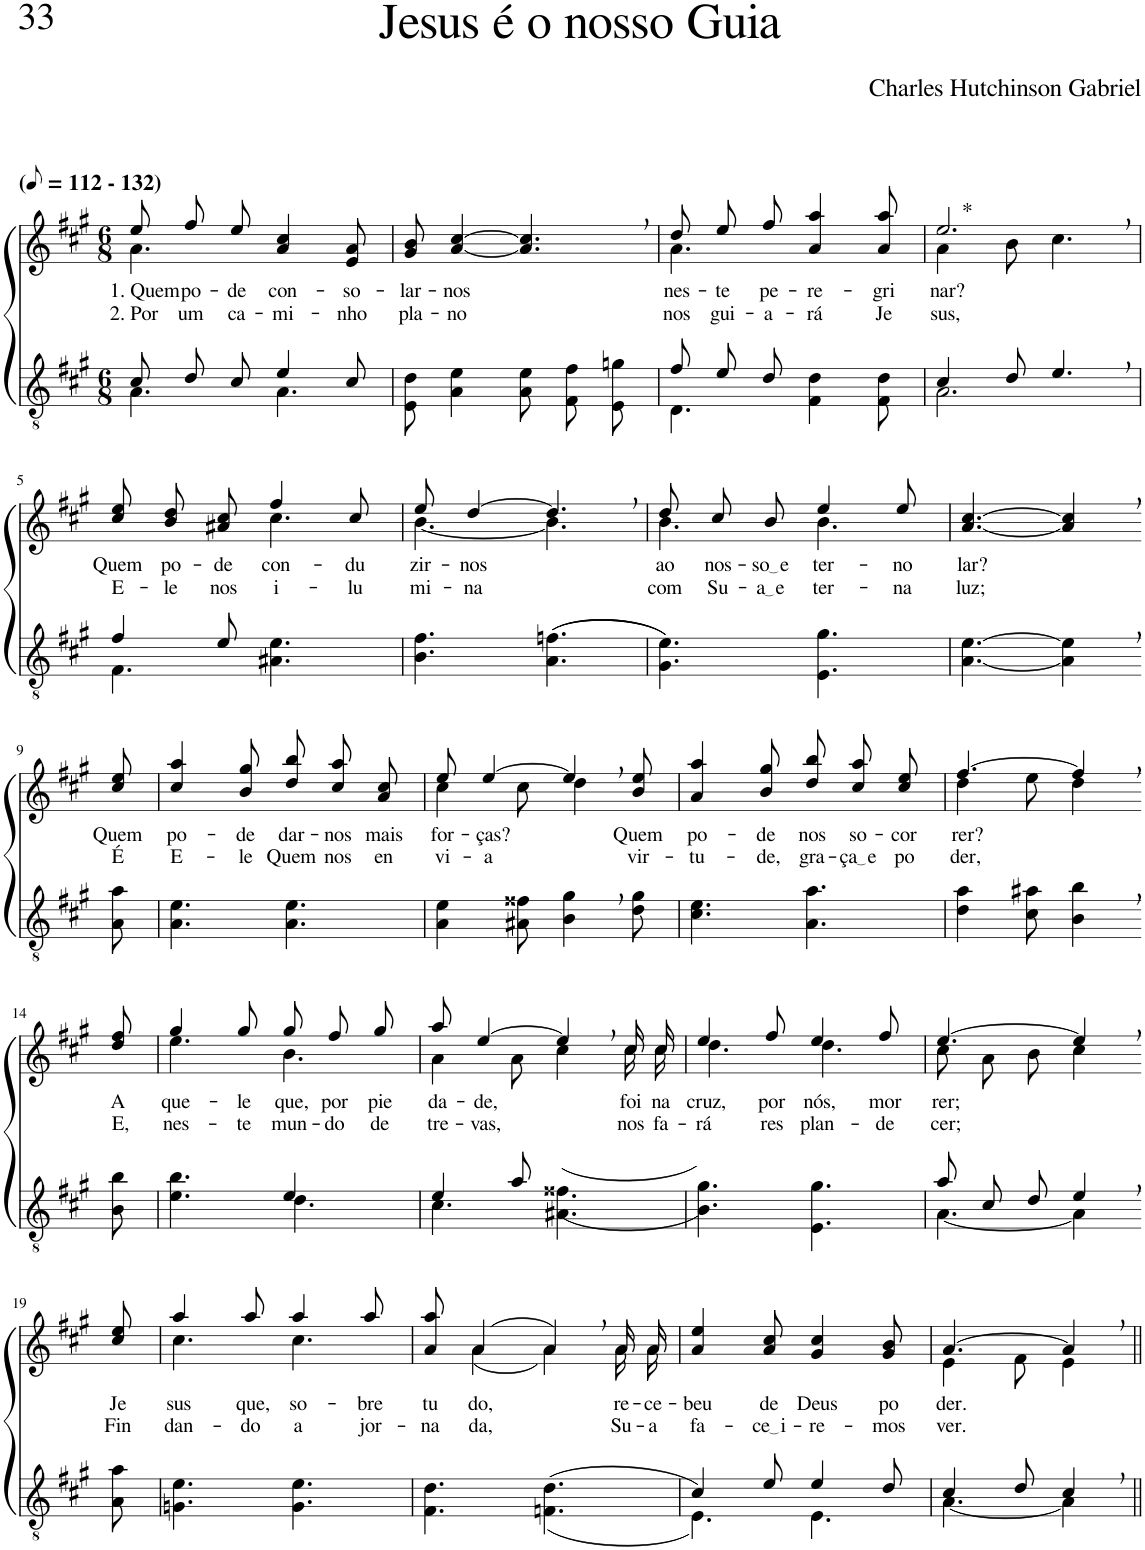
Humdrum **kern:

**kern	**kern	**text	**text	**harte
*part2	*part1	*part1	*part1	*part1
*staff2	*staff1	*staff1	*staff1	*
*I"Parte III e IV	*I"Parte I e II	*	*	*
*clefGv2	*clefG2	*	*	*
*Trd5c9	*Trd5c9	*	*	*
*k[f#c#g#]	*k[f#c#g#]	*	*	*
*M6/8	*M6/8	*	*	*
*MM56	*MM56	*	*	*
=1	=1	=1	=1	=1
*^	*^	*	*	*
!	!	!LO:TX:a:B:t=(	!	!	!	!
!	!	!LO:TX:a:B:t=- 132)	!	!	!	!
!	!	!	!	!LO:LY:b	!LO:LY:b	!
8c#/L	4.A\	8ee/L	4.a\	1. Quem	2. Por	.
!	!	!	!	!LO:LY:b	!LO:LY:b	!
8d/	.	8ff#/	.	po-	um	.
!	!	!	!	!LO:LY:b	!LO:LY:b	!
8c#/J	.	8ee/J	.	-de	ca-	.
!	!	!	!	!LO:LY:b	!LO:LY:b	!
4e/	4.A\	4a/ 4cc#/	4.ryy	con-	-mi-	.
!	!	!	!	!LO:LY:b	!LO:LY:b	!
8c#/	.	8e/ 8a/	.	-so-	-nho	.
*v	*v	*	*	*	*	*
*	*v	*v	*	*	*
=2	=2	=2	=2	=2
!	!	!LO:LY:b	!LO:LY:b	!
8E\ 8d\	8g#/ 8b/	-lar-	pla-	.
!	!	!LO:LY:b	!LO:LY:b	!
4A\ 4e\	[4a/ [4cc#/	-nos	-no	.
8A\ 8e\L	4.a/], 4.cc#/],	.	.	.
8F#\ 8f#\	.	.	.	.
8E\ 8gn\J	.	.	.	.
=3	=3	=3	=3	=3
*^	*^	*	*	*
!	!	!	!	!LO:LY:b	!LO:LY:b	!
8f#/L	4.D\	8dd/L	4.a\	nes-	nos	.
!	!	!	!	!LO:LY:b	!LO:LY:b	!
8e/	.	8ee/	.	-te	gui-	.
!	!	!	!	!LO:LY:b	!LO:LY:b	!
8d/J	.	8ff#/J	.	pe-	-a-	.
!	!	!	!	!LO:LY:b	!LO:LY:b	!
8ryy	4F#\ 4d\	4a/ 4aa/	4.ryy	-re-	-rá	.
4ryy	.	.	.	.	.	.
!	!	!	!	!LO:LY:b	!LO:LY:b	!
.	8F#\ 8d\	8a/ 8aa/	.	-gri-	Je	.
=4	=4	=4	=4	=4	=4	=4
!	!	!	!	!LO:LY:b	!LO:LY:b	!LO:H:kt=*
4c#/	2.A\	2.ee,/	4a\	-nar?	sus,	N
8d/	.	.	8b\	.	.	.
4.e,/	.	.	4.cc#\	.	.	.
!!LO:LB:g=z	!!
=5	=5	=5	=5	=5	=5	=5
!	!	!	!	!LO:LY:b	!LO:LY:b	!
4f#/	4.F#\	8cc#\ 8ee\L	4.ryy	Quem	E-	.
!	!	!	!	!LO:LY:b	!LO:LY:b	!
.	.	8b\ 8dd\	.	po-	-le	.
!	!	!	!	!LO:LY:b	!LO:LY:b	!
8e/	.	8a#X\ 8cc#\J	.	-de	nos	.
!	!	!	!	!LO:LY:b	!LO:LY:b	!
4.A#X\ 4.e\	4.ryy	4ff#/	4.cc#\	con-	i-	.
!	!	!	!	!LO:LY:b	!LO:LY:b	!
.	.	8cc#/	.	-du-	-lu	.
*v	*v	*	*	*	*	*
=6	=6	=6	=6	=6	=6
!	!	!	!LO:LY:b	!LO:LY:b	!
4.B\ 4.f#\	8ee/	[4.b\	-zir-	mi-	.
!	!	!	!LO:LY:b	!LO:LY:b	!
.	[4dd/	.	-nos	-na	.
((4.A\ 4.fn\	4.dd,/]	4.b\]	.	.	.
=7	=7	=7	=7	=7	=7
!	!	!	!LO:LY:b	!LO:LY:b	!
4.G#\ 4.e\))	8dd/L	4.b\	ao	com	.
!	!	!	!LO:LY:b	!LO:LY:b	!
.	8cc#/	.	nos-	Su-	.
!	!	!	!LO:LY:b	!LO:LY:b	!
.	8b/J	.	so e	a e	.
!	!	!	!LO:LY:b	!LO:LY:b	!
4.E\ 4.g#\	4ee/	4.b\	ter-	ter-	.
!	!	!	!LO:LY:b	!LO:LY:b	!
.	8ee/	.	-no	-na	.
*	*v	*v	*	*	*
=8	=8	=8	=8	=8
!	!	!LO:LY:b	!LO:LY:b	!
[4.A\ [4.e\	[4.a/ [4.cc#/	lar?	luz;	.
4A\], 4e\],	4a/], 4cc#/],	.	.	.
!!LO:LB:g=z
=9-	=9-	=9-	=9-	=9-
!	!	!LO:LY:b	!LO:LY:b	!
8A\ 8a\	8cc#/ 8ee/	Quem	É	.
=10	=10	=10	=10	=10
!	!	!LO:LY:b	!LO:LY:b	!
4.A\ 4.e\	4cc#/ 4aa/	po-	E-	.
!	!	!LO:LY:b	!LO:LY:b	!
.	8b/ 8gg#/	-de	-le	.
!	!	!LO:LY:b	!LO:LY:b	!
4.A\ 4.e\	8dd\ 8bb\L	dar-	Quem	.
!	!	!LO:LY:b	!LO:LY:b	!
.	8cc#\ 8aa\	-nos	nos	.
!	!	!LO:LY:b	!LO:LY:b	!
.	8a\ 8cc#\J	mais	en-	.
=11	=11	=11	=11	=11
*	*^	*	*	*
!	!	!	!LO:LY:b	!LO:LY:b	!
4A\ 4e\	8ee/	4cc#\	for-	-vi-	.
!	!	!	!LO:LY:b	!LO:LY:b	!
.	[4ee/	.	-ças?	-a	.
8A#X\ 8f##X\	.	8cc#\	.	.	.
4B\, 4g#\,	4ee,/]	4dd\	.	.	.
!	!	!	!LO:LY:b	!LO:LY:b	!
8d\ 8g#\	8b/ 8ee/	8ryy	Quem	vir-	.
=12	=12	=12	=12	=12	=12
!	!	!	!LO:LY:b	!LO:LY:b	!
*	*v	*v	*	*	*
4.c#\ 4.e\	4a/ 4aa/	po-	-tu-	.
!	!	!LO:LY:b	!LO:LY:b	!
.	8b/ 8gg#/	-de	-de,	.
!	!	!LO:LY:b	!LO:LY:b	!
4.A\ 4.a\	8dd\ 8bb\L	nos	gra-	.
!	!	!LO:LY:b	!LO:LY:b	!
.	8cc#\ 8aa\	so-	ça e	.
!	!	!LO:LY:b	!LO:LY:b	!
.	8cc#\ 8ee\J	-cor-	po-	.
=13	=13	=13	=13	=13
*	*^	*	*	*
!	!	!	!LO:LY:b	!LO:LY:b	!
4d\ 4a\	[4.ff#/	4dd\	-rer?	-der,	.
8c#\ 8a#X\	.	8ee\	.	.	.
4B\, 4b\,	4ff#,/]	4dd\	.	.	.
!!LO:LB:g=z
=14-	=14-	=14-	=14-	=14-	=14-
!	!	!	!LO:LY:b	!LO:LY:b	!
*	*v	*v	*	*	*
8B\ 8b\	8dd/ 8ff#/	A-	E,	.
=15	=15	=15	=15	=15
*^	*^	*	*	*
!	!	!	!	!LO:LY:b	!LO:LY:b	!
4.e\ 4.b\	4.ryy	4gg#/	4.ee\	-que-	nes-	.
!	!	!	!	!LO:LY:b	!LO:LY:b	!
.	.	8gg#/	.	-le	-te	.
!	!	!	!	!LO:LY:b	!LO:LY:b	!
4.d\	4e/	8gg#/L	4.b\	que,	mun-	.
!	!	!	!	!LO:LY:b	!LO:LY:b	!
.	.	8ff#/	.	por	-do	.
!	!	!	!	!LO:LY:b	!LO:LY:b	!
.	8ryy	8gg#/J	.	pie-	de	.
=16	=16	=16	=16	=16	=16	=16
!	!	!	!	!LO:LY:b	!LO:LY:b	!
4e/	4.c#\	8aa/	4a\	-da-	tre-	.
!	!	!	!	!LO:LY:b	!LO:LY:b	!
.	.	[4ee/	.	-de,	-vas,	.
8a/	.	.	8a\	.	.	.
8ryy	((4.A#X\ 4.f##X\	4ee,/]	4cc#\	.	.	.
4ryy	.	.	.	.	.	.
!	!	!	!	!LO:LY:b	!LO:LY:b	!
.	.	16cc#/LL	16cc#\LL	foi	nos	.
!	!	!	!	!LO:LY:b	!LO:LY:b	!
.	.	16cc#/JJ	16cc#\JJ	na	fa-	.
*v	*v	*	*	*	*	*
=17	=17	=17	=17	=17	=17
!	!	!	!LO:LY:b	!LO:LY:b	!
4.B\ 4.g#\))	4ee/	4.dd\	cruz,	-rá	.
!	!	!	!LO:LY:b	!LO:LY:b	!
.	8ff#/	.	por	res-	.
!	!	!	!LO:LY:b	!LO:LY:b	!
4.E\ 4.g#\	4ee/	4.dd\	nós,	-plan-	.
!	!	!	!LO:LY:b	!LO:LY:b	!
.	8ff#/	.	mor-	-de-	.
=18	=18	=18	=18	=18	=18
*^	*	*	*	*	*
!	!	!	!	!LO:LY:b	!LO:LY:b	!
8a/L	[4.A\	[4.ee/	8cc#\L	-rer;	-cer;	.
8c#/	.	.	8a\	.	.	.
8d/J	.	.	8b\J	.	.	.
4e,/	4A\]	4ee,/]	4cc#\	.	.	.
!!LO:LB:g=z
=19-	=19-	=19-	=19-	=19-	=19-	=19-
!	!	!	!	!LO:LY:b	!LO:LY:b	!
*v	*v	*	*	*	*	*
*	*v	*v	*	*	*
8A\ 8a\	8cc#/ 8ee/	Je-	Fin-	.
=20	=20	=20	=20	=20
*	*^	*	*	*
!	!	!	!LO:LY:b	!LO:LY:b	!
4.Gn\ 4.e\	4aa/	4.cc#\	-sus	-dan-	.
!	!	!	!LO:LY:b	!LO:LY:b	!
.	8aa/	.	que,	-do	.
!	!	!	!LO:LY:b	!LO:LY:b	!
4.G\ 4.e\	4aa/	4.cc#\	so-	a	.
!	!	!	!LO:LY:b	!LO:LY:b	!
.	8aa/	.	-bre	jor-	.
=21	=21	=21	=21	=21	=21
!	!	!	!LO:LY:b	!LO:LY:b	!
4.F#\ 4.d\	8a/ 8aa/	8ryy	tu-	-na-	.
!	!	!	!LO:LY:b	!LO:LY:b	!
.	[4a/	[4a\	-do,	-da,	.
((4.Fn\ 4.d\	4a,/]	4a\]	.	.	.
!	!	!	!LO:LY:b	!LO:LY:b	!
.	16a/LL	16a\LL	re-	Su-	.
!	!	!	!LO:LY:b	!LO:LY:b	!
.	16a/JJ	16a\JJ	-ce-	-a	.
=22	=22	=22	=22	=22	=22
*^	*	*	*	*	*
!	!	!	!	!LO:LY:b	!LO:LY:b	!
*	*	*v	*v	*	*	*
4c#/)	4.E\)	4a/ 4ee/	-beu	fa-	.
!	!	!	!LO:LY:b	!LO:LY:b	!
8e/	.	8a/ 8cc#/	de	ce i	.
!	!	!	!LO:LY:b	!LO:LY:b	!
4e/	4.E\	4g#/ 4cc#/	Deus	-re-	.
!	!	!	!LO:LY:b	!LO:LY:b	!
8d/	.	8g#/ 8b/	po-	-mos	.
=23	=23	=23	=23	=23	=23
*	*	*^	*	*	*
!	!	!	!	!LO:LY:b	!LO:LY:b	!
4c#/	[4.A\	[4.a/	4e\	-der.	ver.	.
8d/	.	.	8f#\	.	.	.
4c#,/	4A\]	4a,/]	4e\	.	.	.
*v	*v	*	*	*	*	*
*	*v	*v	*	*	*
=||	=||	=||	=||	=||
*-	*-	*-	*-	*-
